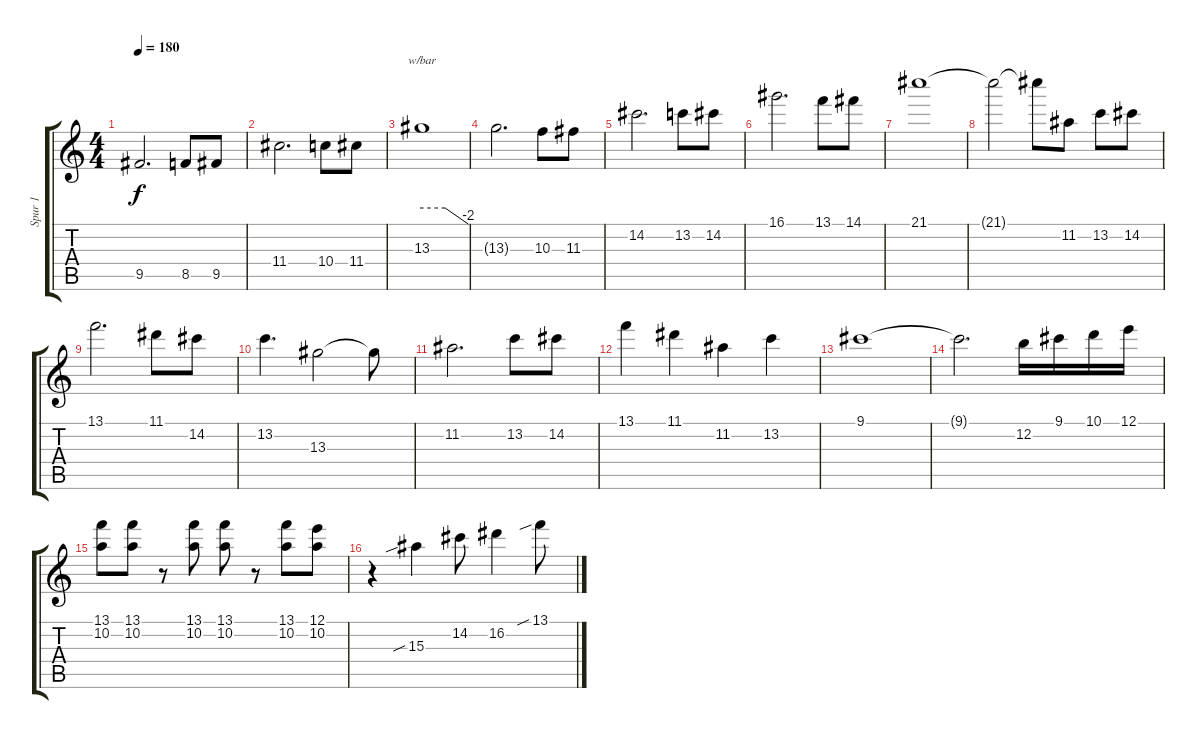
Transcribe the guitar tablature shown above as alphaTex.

\track ("Spur 1" "Spur 1") {instrument overdrivenguitar}
\staff {score tabs}
\tuning (E4 B3 G3 D3 A2 E2) {hide}
\ts (4 4)
\tempo 180
\clef g2
\ks c
9.5.2{d dy f} 8.5.8 9.5.8 |
11.4.2{d} 10.4.8 11.4.8 |
13.3.1{tbe (custom default 0 0 30 0 60 -8)} |
13.3{t}.2{d} 10.3.8 11.3.8 |
14.2.2{d} 13.2.8 14.2.8 |
16.1.2{d} 13.1.8 14.1.8 |
21.1.1 |
21.1{t}.2 21.1{t}.8 11.2.8 13.2.8 14.2.8 |
13.1.2{d} 11.1.8 14.2.8 |
13.2.4{d} 13.3.2 13.3{t}.8 |
11.2.2{d} 13.2.8 14.2.8 |
13.1.4 11.1.4 11.2.4 13.2.4 |
9.1.1 |
9.1{t}.2{d} 12.2.16 9.1.16 10.1.16 12.1.16 |
(13.1 10.2).8 (13.1 10.2).8 r.8 (13.1 10.2).8 (13.1 10.2).8 r.8 (13.1 10.2).8 (12.1 10.2).8 |
r.4 15.3{sib}.4 14.2.8 16.2.4 13.1{sib}.8
